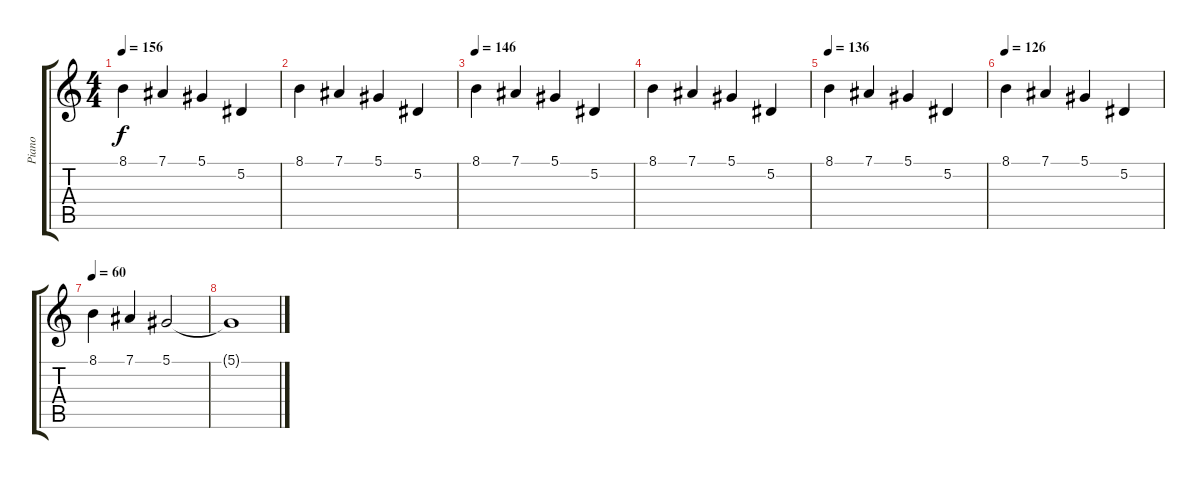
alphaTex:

\track ("Piano" "Piano") {instrument acousticgrandpiano}
\staff {score tabs}
\tuning (Eb4 Bb3 Gb3 Db3 Ab2 Eb2) {hide}
\ts (4 4)
\tempo 156
\clef g2
\ks c
8.1.4{dy f} 7.1.4 5.1.4 5.2.4 |
8.1.4 7.1.4 5.1.4 5.2.4 |
\tempo 146
8.1.4 7.1.4 5.1.4 5.2.4 |
8.1.4 7.1.4 5.1.4 5.2.4 |
\tempo 136
8.1.4 7.1.4 5.1.4 5.2.4 |
\tempo 126
8.1.4 7.1.4 5.1.4 5.2.4 |
\tempo 60
8.1.4 7.1.4 5.1.2{volume 13} |
5.1{t}.1
